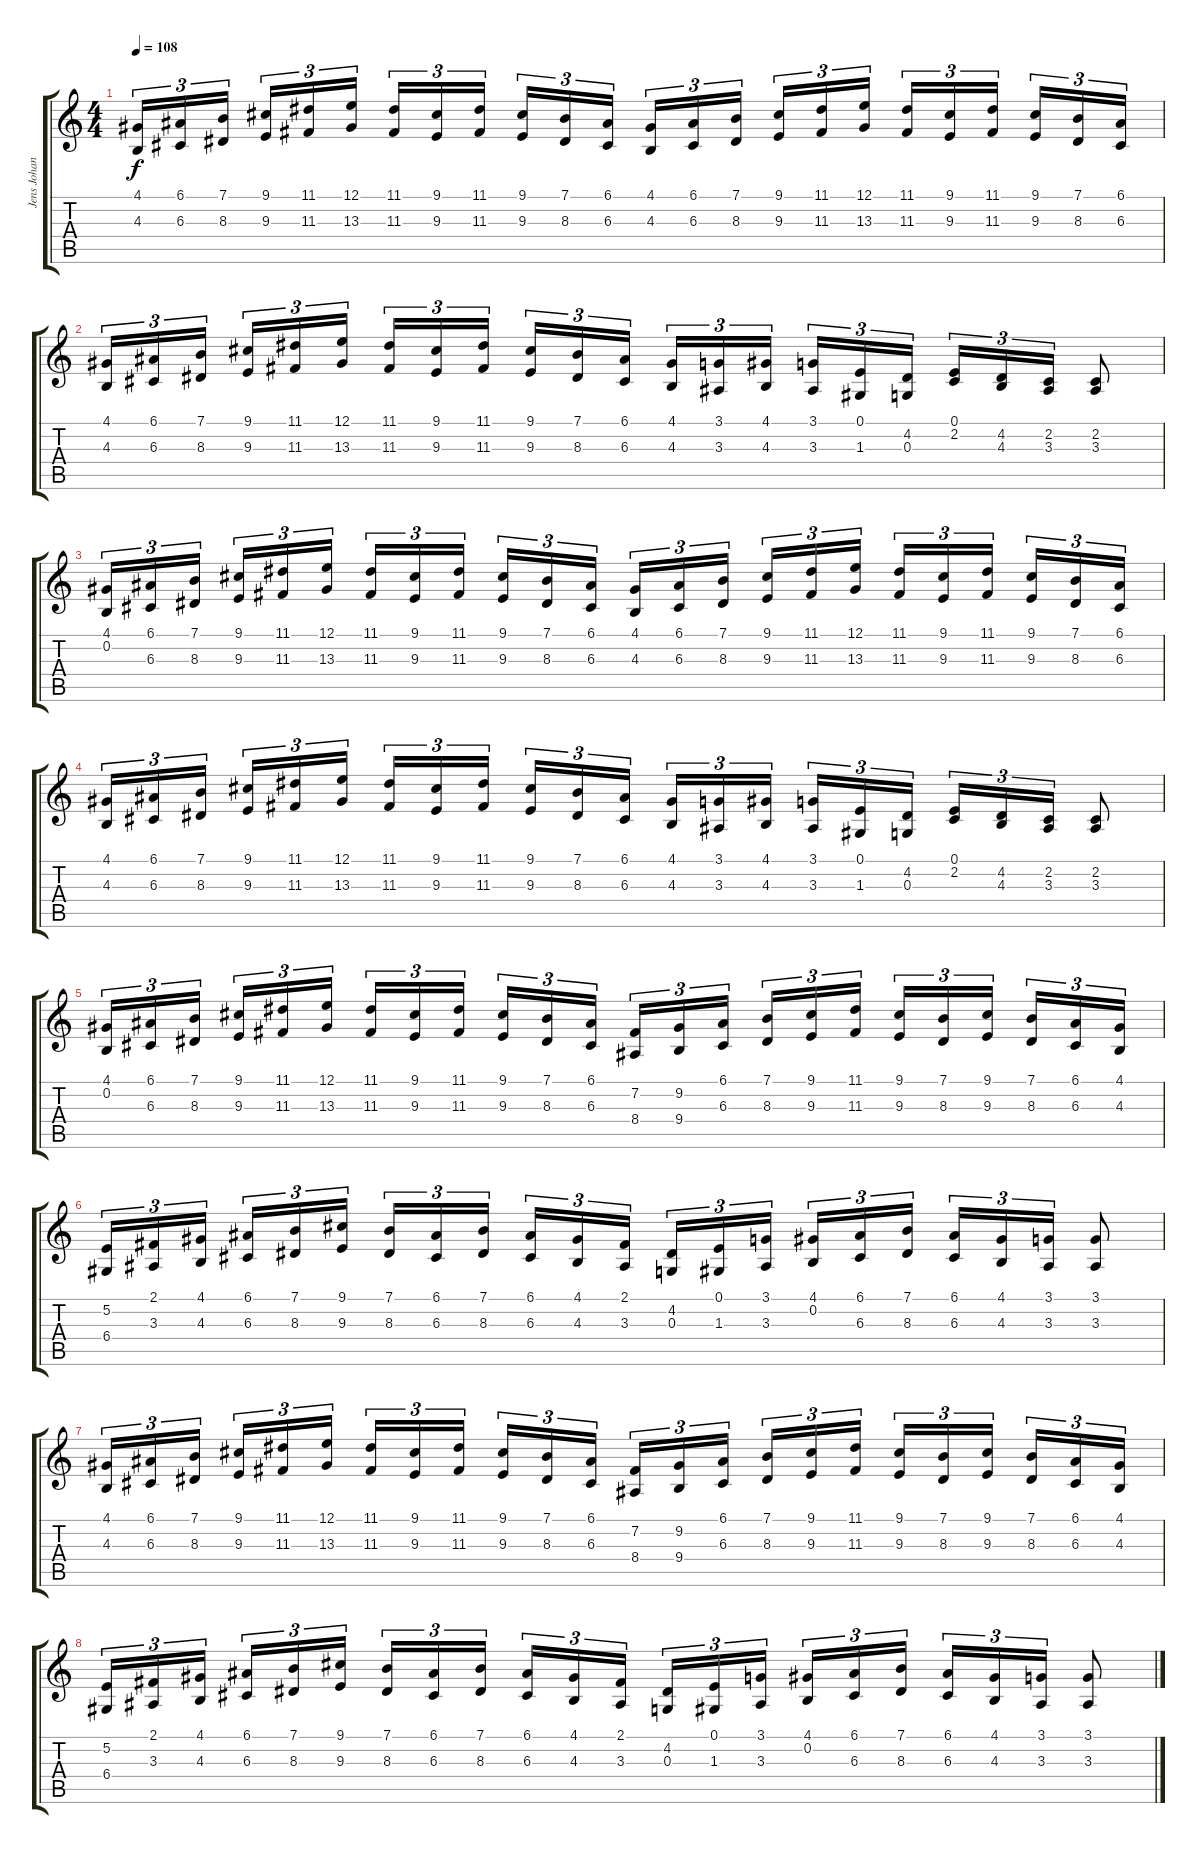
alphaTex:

\track ("Jens Johansson" "Jens Johan") {instrument harpsichord}
\staff {score tabs}
\tuning (E4 B3 G3 D3 A2 E2) {hide}
\ts (4 4)
\tempo 108
\clef g2
\ks c
(4.1 4.3).16{tu (3 2) dy f instrument harpsichord} (6.1 6.3).16{tu (3 2)} (7.1 8.3).16{tu (3 2)} (9.1 9.3).16{tu (3 2)} (11.1 11.3).16{tu (3 2)} (12.1 13.3).16{tu (3 2)} (11.1 11.3).16{tu (3 2)} (9.1 9.3).16{tu (3 2)} (11.1 11.3).16{tu (3 2)} (9.1 9.3).16{tu (3 2)} (7.1 8.3).16{tu (3 2)} (6.1 6.3).16{tu (3 2)} (4.1 4.3).16{tu (3 2)} (6.1 6.3).16{tu (3 2)} (7.1 8.3).16{tu (3 2)} (9.1 9.3).16{tu (3 2)} (11.1 11.3).16{tu (3 2)} (12.1 13.3).16{tu (3 2)} (11.1 11.3).16{tu (3 2)} (9.1 9.3).16{tu (3 2)} (11.1 11.3).16{tu (3 2)} (9.1 9.3).16{tu (3 2)} (7.1 8.3).16{tu (3 2)} (6.1 6.3).16{tu (3 2)} |
(4.1 4.3).16{tu (3 2)} (6.1 6.3).16{tu (3 2)} (7.1 8.3).16{tu (3 2)} (9.1 9.3).16{tu (3 2)} (11.1 11.3).16{tu (3 2)} (12.1 13.3).16{tu (3 2)} (11.1 11.3).16{tu (3 2)} (9.1 9.3).16{tu (3 2)} (11.1 11.3).16{tu (3 2)} (9.1 9.3).16{tu (3 2)} (7.1 8.3).16{tu (3 2)} (6.1 6.3).16{tu (3 2)} (4.1 4.3).16{tu (3 2)} (3.1 3.3).16{tu (3 2)} (4.1 4.3).16{tu (3 2)} (3.1 3.3).16{tu (3 2)} (0.1 1.3).16{tu (3 2)} (4.2 0.3).16{tu (3 2)} (0.1 2.2).16{tu (3 2)} (4.2 4.3).16{tu (3 2)} (2.2 3.3).16{tu (3 2)} (2.2 3.3).8 |
(4.1 0.2).16{tu (3 2)} (6.1 6.3).16{tu (3 2)} (7.1 8.3).16{tu (3 2)} (9.1 9.3).16{tu (3 2)} (11.1 11.3).16{tu (3 2)} (12.1 13.3).16{tu (3 2)} (11.1 11.3).16{tu (3 2)} (9.1 9.3).16{tu (3 2)} (11.1 11.3).16{tu (3 2)} (9.1 9.3).16{tu (3 2)} (7.1 8.3).16{tu (3 2)} (6.1 6.3).16{tu (3 2)} (4.1 4.3).16{tu (3 2)} (6.1 6.3).16{tu (3 2)} (7.1 8.3).16{tu (3 2)} (9.1 9.3).16{tu (3 2)} (11.1 11.3).16{tu (3 2)} (12.1 13.3).16{tu (3 2)} (11.1 11.3).16{tu (3 2)} (9.1 9.3).16{tu (3 2)} (11.1 11.3).16{tu (3 2)} (9.1 9.3).16{tu (3 2)} (7.1 8.3).16{tu (3 2)} (6.1 6.3).16{tu (3 2)} |
(4.1 4.3).16{tu (3 2)} (6.1 6.3).16{tu (3 2)} (7.1 8.3).16{tu (3 2)} (9.1 9.3).16{tu (3 2)} (11.1 11.3).16{tu (3 2)} (12.1 13.3).16{tu (3 2)} (11.1 11.3).16{tu (3 2)} (9.1 9.3).16{tu (3 2)} (11.1 11.3).16{tu (3 2)} (9.1 9.3).16{tu (3 2)} (7.1 8.3).16{tu (3 2)} (6.1 6.3).16{tu (3 2)} (4.1 4.3).16{tu (3 2)} (3.1 3.3).16{tu (3 2)} (4.1 4.3).16{tu (3 2)} (3.1 3.3).16{tu (3 2)} (0.1 1.3).16{tu (3 2)} (4.2 0.3).16{tu (3 2)} (0.1 2.2).16{tu (3 2)} (4.2 4.3).16{tu (3 2)} (2.2 3.3).16{tu (3 2)} (2.2 3.3).8 |
(4.1 0.2).16{tu (3 2)} (6.1 6.3).16{tu (3 2)} (7.1 8.3).16{tu (3 2)} (9.1 9.3).16{tu (3 2)} (11.1 11.3).16{tu (3 2)} (12.1 13.3).16{tu (3 2)} (11.1 11.3).16{tu (3 2)} (9.1 9.3).16{tu (3 2)} (11.1 11.3).16{tu (3 2)} (9.1 9.3).16{tu (3 2)} (7.1 8.3).16{tu (3 2)} (6.1 6.3).16{tu (3 2)} (7.2 8.4).16{tu (3 2)} (9.2 9.4).16{tu (3 2)} (6.1 6.3).16{tu (3 2)} (7.1 8.3).16{tu (3 2)} (9.1 9.3).16{tu (3 2)} (11.1 11.3).16{tu (3 2)} (9.1 9.3).16{tu (3 2)} (7.1 8.3).16{tu (3 2)} (9.1 9.3).16{tu (3 2)} (7.1 8.3).16{tu (3 2)} (6.1 6.3).16{tu (3 2)} (4.1 4.3).16{tu (3 2)} |
(5.2 6.4).16{tu (3 2)} (2.1 3.3).16{tu (3 2)} (4.1 4.3).16{tu (3 2)} (6.1 6.3).16{tu (3 2)} (7.1 8.3).16{tu (3 2)} (9.1 9.3).16{tu (3 2)} (7.1 8.3).16{tu (3 2)} (6.1 6.3).16{tu (3 2)} (7.1 8.3).16{tu (3 2)} (6.1 6.3).16{tu (3 2)} (4.1 4.3).16{tu (3 2)} (2.1 3.3).16{tu (3 2)} (4.2 0.3).16{tu (3 2)} (0.1 1.3).16{tu (3 2)} (3.1 3.3).16{tu (3 2)} (4.1 0.2).16{tu (3 2)} (6.1 6.3).16{tu (3 2)} (7.1 8.3).16{tu (3 2)} (6.1 6.3).16{tu (3 2)} (4.1 4.3).16{tu (3 2)} (3.1 3.3).16{tu (3 2)} (3.1 3.3).8 |
(4.1 4.3).16{tu (3 2)} (6.1 6.3).16{tu (3 2)} (7.1 8.3).16{tu (3 2)} (9.1 9.3).16{tu (3 2)} (11.1 11.3).16{tu (3 2)} (12.1 13.3).16{tu (3 2)} (11.1 11.3).16{tu (3 2)} (9.1 9.3).16{tu (3 2)} (11.1 11.3).16{tu (3 2)} (9.1 9.3).16{tu (3 2)} (7.1 8.3).16{tu (3 2)} (6.1 6.3).16{tu (3 2)} (7.2 8.4).16{tu (3 2)} (9.2 9.4).16{tu (3 2)} (6.1 6.3).16{tu (3 2)} (7.1 8.3).16{tu (3 2)} (9.1 9.3).16{tu (3 2)} (11.1 11.3).16{tu (3 2)} (9.1 9.3).16{tu (3 2)} (7.1 8.3).16{tu (3 2)} (9.1 9.3).16{tu (3 2)} (7.1 8.3).16{tu (3 2)} (6.1 6.3).16{tu (3 2)} (4.1 4.3).16{tu (3 2)} |
(5.2 6.4).16{tu (3 2)} (2.1 3.3).16{tu (3 2)} (4.1 4.3).16{tu (3 2)} (6.1 6.3).16{tu (3 2)} (7.1 8.3).16{tu (3 2)} (9.1 9.3).16{tu (3 2)} (7.1 8.3).16{tu (3 2)} (6.1 6.3).16{tu (3 2)} (7.1 8.3).16{tu (3 2)} (6.1 6.3).16{tu (3 2)} (4.1 4.3).16{tu (3 2)} (2.1 3.3).16{tu (3 2)} (4.2 0.3).16{tu (3 2)} (0.1 1.3).16{tu (3 2)} (3.1 3.3).16{tu (3 2)} (4.1 0.2).16{tu (3 2)} (6.1 6.3).16{tu (3 2)} (7.1 8.3).16{tu (3 2)} (6.1 6.3).16{tu (3 2)} (4.1 4.3).16{tu (3 2)} (3.1 3.3).16{tu (3 2)} (3.1 3.3).8
